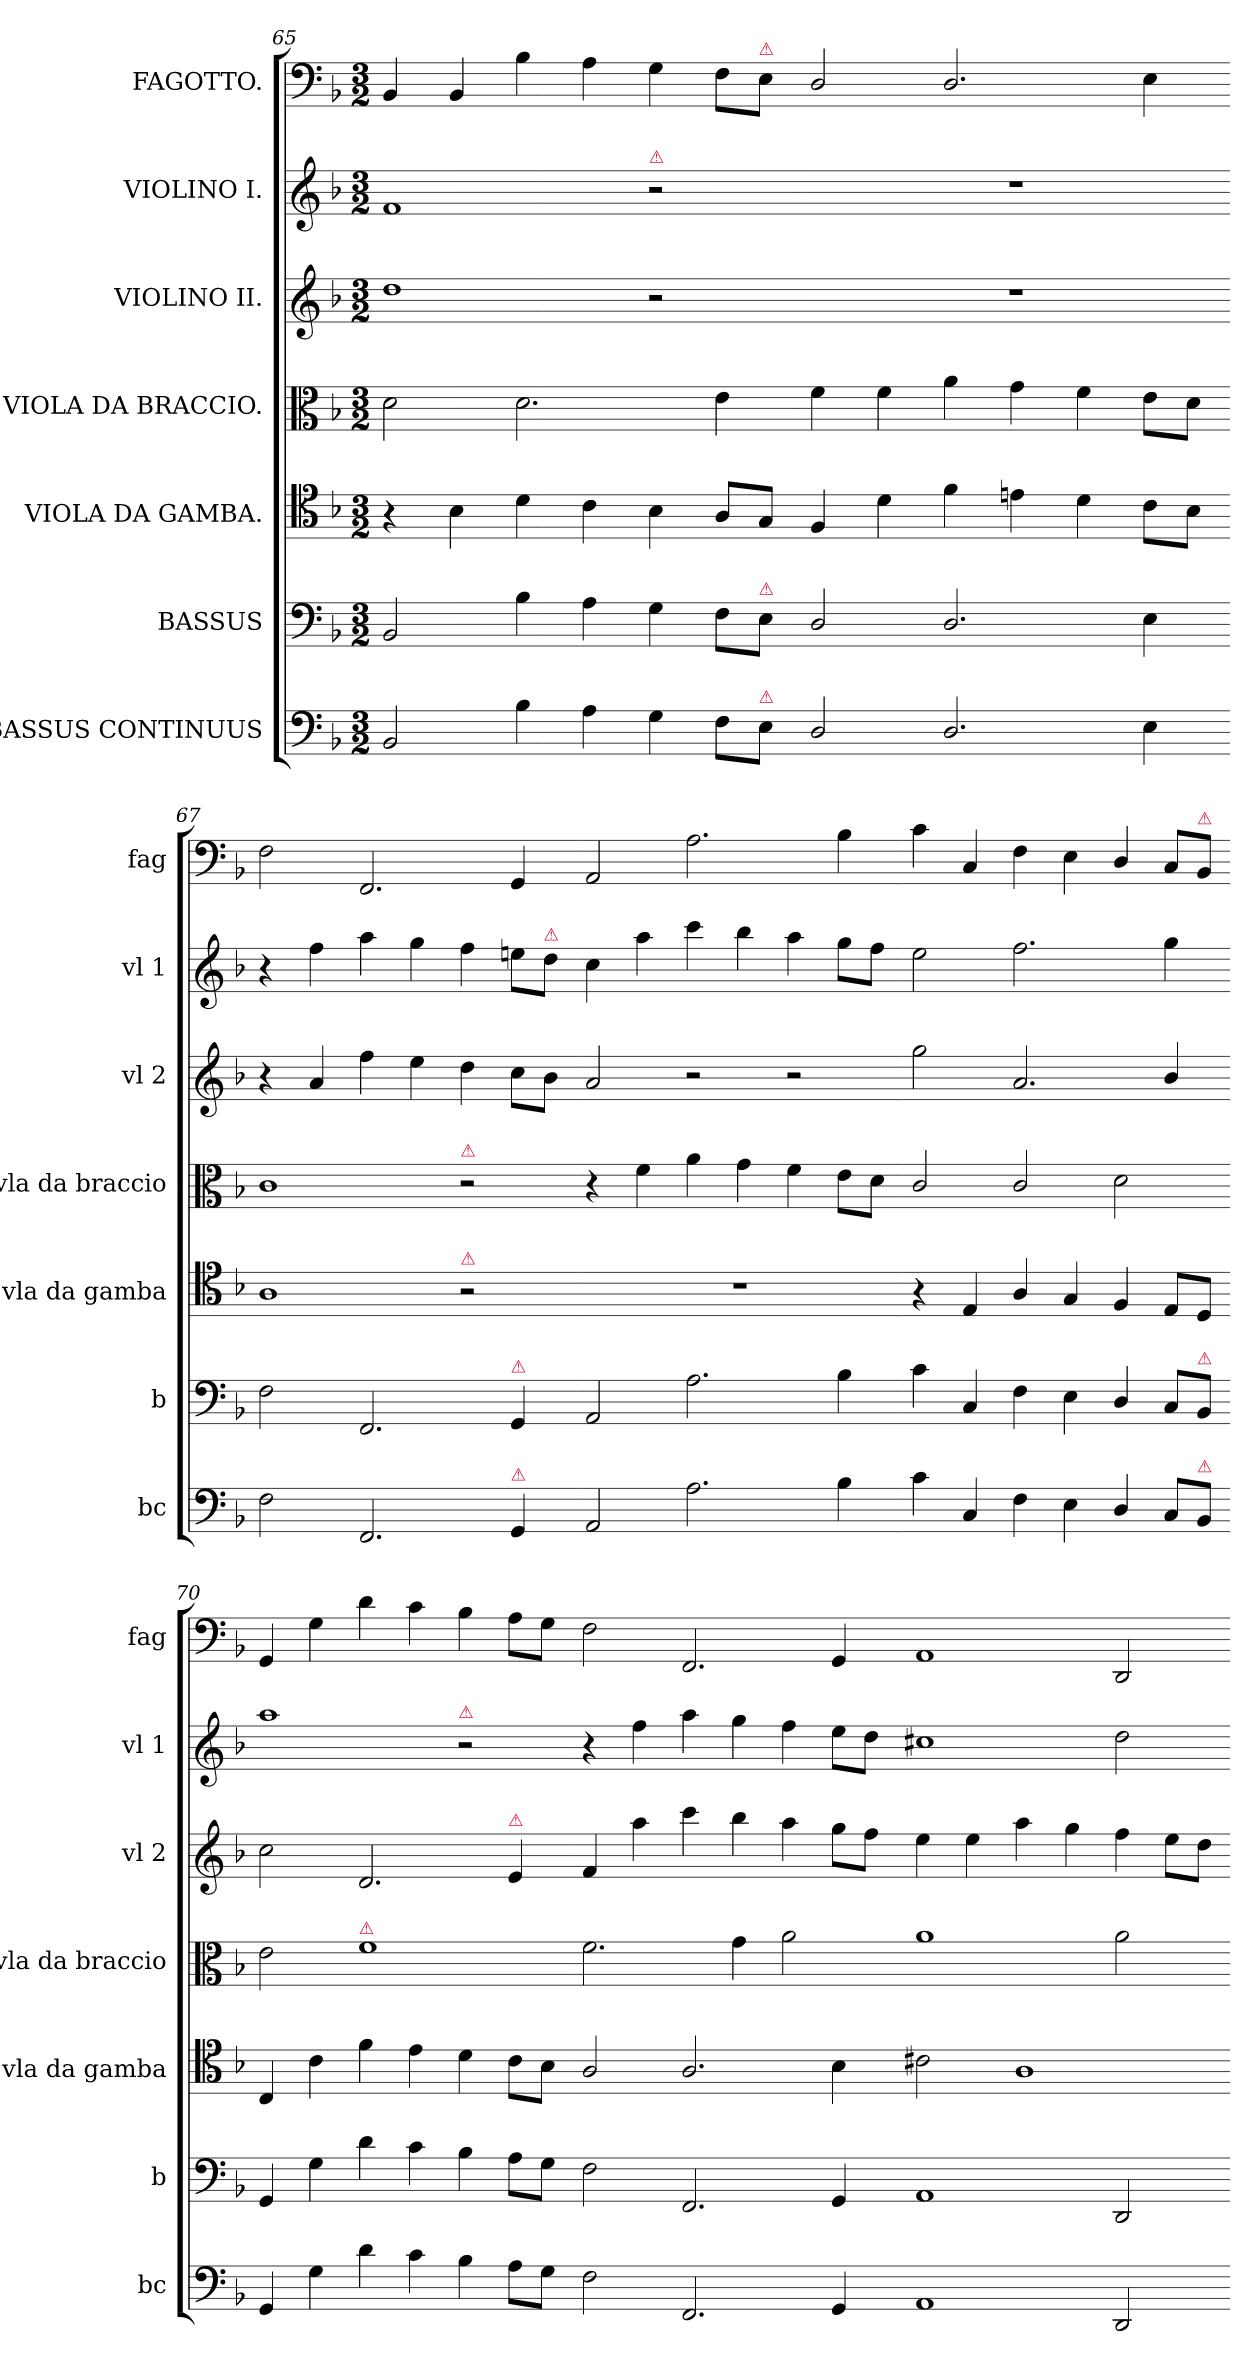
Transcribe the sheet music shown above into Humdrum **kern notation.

**kern	**kern	**kern	**kern	**kern	**kern	**kern
*part7	*part6	*part5	*part4	*part3	*part2	*part1
*staff7	*staff6	*staff5	*staff4	*staff3	*staff2	*staff1
*I"BASSUS CONTINUUS	*I"BASSUS	*I"VIOLA DA GAMBA.	*I"VIOLA DA BRACCIO.	*I"VIOLINO II.	*I"VIOLINO I.	*I"FAGOTTO.
*I'bc	*I'b	*I'vla da gamba	*I'vla da braccio	*I'vl 2	*I'vl 1	*I'fag
*clefF4	*clefF4	*clefC4	*clefC3	*clefG2	*clefG2	*clefF4
*k[b-]	*k[b-]	*k[b-]	*k[b-]	*k[b-]	*k[b-]	*k[b-]
*M3/2	*M3/2	*M3/2	*M3/2	*M3/2	*M3/2	*M3/2
=65	=65	=65	=65	=65	=65	=65
2BB-/	2BB-/	4r	2d\	1dd	1f	4BB-/
.	.	4B-\	.	.	.	4BB-/
4B-\	4B-\	4d\	2.d\	.	.	4B-\
4A\	4A\	4c\	.	.	.	4A\
!	!	!	!	!	!LO:TX:a:color=crimson:t=⚠	!
4G\	4G\	4B-\	.	2r	2r	4G\
8F\L	8F\L	8A/L	4e\	.	.	8F\L
!	!	!	!	!	!	!LO:TX:a:color=crimson:t=⚠
!	!LO:TX:a:color=crimson:t=⚠	!	!	!	!	!
!LO:TX:a:color=crimson:t=⚠	!	!	!	!	!	!
8E\J	8E\J	8G/J	.	.	.	8E\J
=66-	=66-	=66-	=66-	=66-	=66-	=66-
2D/	2D/	4F/	4f\	1.r	1.r	2D/
.	.	4d\	4f\	.	.	.
2.D/	2.D/	4f\	4a\	.	.	2.D/
.	.	4en\	4g\	.	.	.
.	.	4d\	4f\	.	.	.
4E\	4E\	8c\L	8e\L	.	.	4E\
.	.	8B-\J	8d\J	.	.	.
=67-	=67-	=67-	=67-	=67-	=67-	=67-
2F\	2F\	1A	1c	4r	4r	2F\
.	.	.	.	4a/	4ff\	.
2.FF/	2.FF/	.	.	4ff\	4aa\	2.FF/
.	.	.	.	4ee\	4gg\	.
!	!	!	!LO:TX:a:color=crimson:t=⚠	!	!	!
!	!	!LO:TX:a:color=crimson:t=⚠	!	!	!	!
.	.	2r	2r	4dd\	4ff\	.
!	!LO:TX:a:color=crimson:t=⚠	!	!	!	!	!
!LO:TX:a:color=crimson:t=⚠	!	!	!	!	!	!
4GG/	4GG/	.	.	8cc\L	8een\L	4GG/
!	!	!	!	!	!LO:TX:a:color=crimson:t=⚠	!
.	.	.	.	8b-\J	8dd\J	.
=68-	=68-	=68-	=68-	=68-	=68-	=68-
2AA/	2AA/	1.r	4r	2a/	4cc\	2AA/
.	.	.	4f\	.	4aa\	.
2.A\	2.A\	.	4a\	2r	4ccc\	2.A\
.	.	.	4g\	.	4bb-\	.
.	.	.	4f\	2r	4aa\	.
4B-\	4B-\	.	8e\L	.	8gg\L	4B-\
.	.	.	8d\J	.	8ff\J	.
=69-	=69-	=69-	=69-	=69-	=69-	=69-
4c\	4c\	4r	2c/	2gg\	2ee\	4c\
4C/	4C/	4E/	.	.	.	4C/
4F\	4F\	4A/	2c/	2.a/	2.ff\	4F\
4E\	4E\	4G/	.	.	.	4E\
4D/	4D/	4F/	2d\	.	.	4D/
8C/L	8C/L	8E/L	.	4b-/	4gg\	8C/L
!	!	!	!	!	!	!LO:TX:a:color=crimson:t=⚠
!	!LO:TX:a:color=crimson:t=⚠	!	!	!	!	!
!LO:TX:a:color=crimson:t=⚠	!	!	!	!	!	!
8BB-/J	8BB-/J	8D/J	.	.	.	8BB-/J
=70-	=70-	=70-	=70-	=70-	=70-	=70-
4GG/	4GG/	4C/	2e\	2cc\	1aa	4GG/
4G\	4G\	4c\	.	.	.	4G\
!	!	!	!LO:TX:a:color=crimson:t=⚠	!	!	!
4d\	4d\	4f\	1f	2.d/	.	4d\
4c\	4c\	4e\	.	.	.	4c\
!	!	!	!	!	!LO:TX:a:color=crimson:t=⚠	!
4B-\	4B-\	4d\	.	.	2r	4B-\
!	!	!	!	!LO:TX:a:color=crimson:t=⚠	!	!
8A\L	8A\L	8c\L	.	4e/	.	8A\L
8G\J	8G\J	8B-\J	.	.	.	8G\J
=71-	=71-	=71-	=71-	=71-	=71-	=71-
2F\	2F\	2A/	2.f\	4f/	4r	2F\
.	.	.	.	4aa\	4ff\	.
2.FF/	2.FF/	2.A/	.	4ccc\	4aa\	2.FF/
.	.	.	4g\	4bb-\	4gg\	.
.	.	.	2a\	4aa\	4ff\	.
4GG/	4GG/	4B-\	.	8gg\L	8ee\L	4GG/
.	.	.	.	8ff\J	8dd\J	.
=72-	=72-	=72-	=72-	=72-	=72-	=72-
1AA	1AA	2c#X\	1a	4ee\	1cc#X	1AA
.	.	.	.	4ee\	.	.
.	.	1A	.	4aa\	.	.
.	.	.	.	4gg\	.	.
2DD/	2DD/	.	2a\	4ff\	2dd\	2DD/
.	.	.	.	8ee\L	.	.
.	.	.	.	8dd\J	.	.
=-	=-	=-	=-	=-	=-	=-
*-	*-	*-	*-	*-	*-	*-
